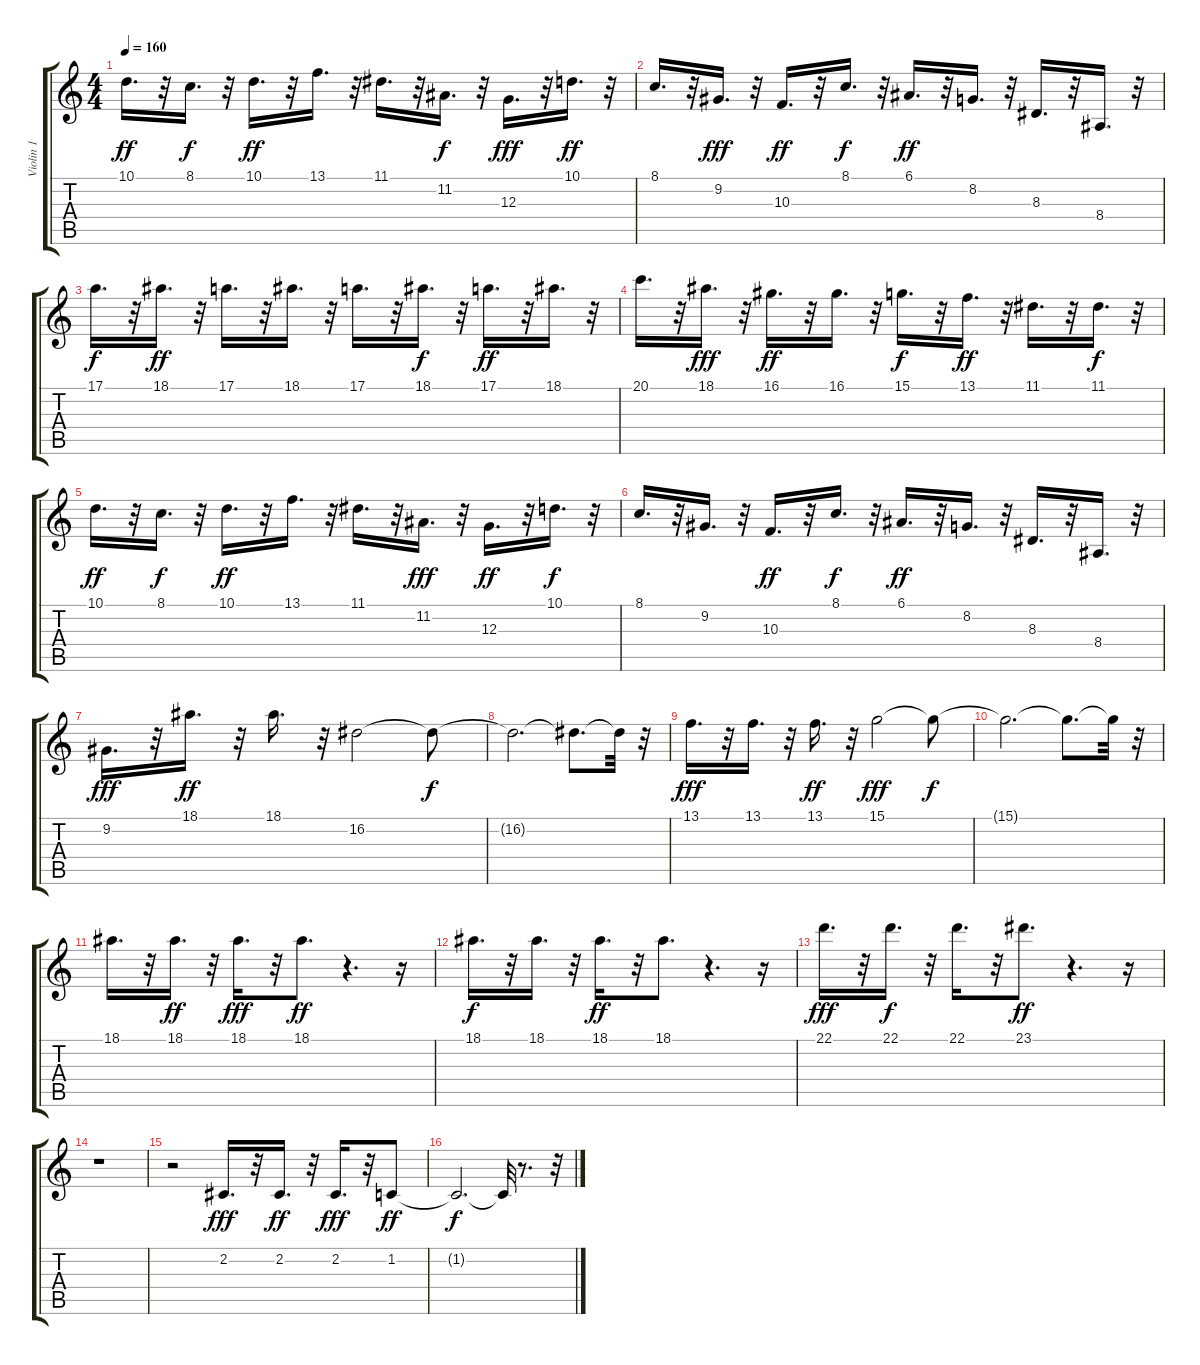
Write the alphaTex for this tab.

\track ("Violin 1 " "Violin 1 ") {instrument violin}
\staff {score tabs}
\tuning (E4 B3 G3 D3 A2 E2) {hide}
\ts (4 4)
\tempo 160
\clef g2
\ks c
10.1.16{d dy ff} r.32 8.1.16{d dy f} r.32 10.1.16{d dy ff} r.32 13.1.16{d} r.32 11.1.16{d} r.32 11.2.16{d dy f} r.32 12.3.16{d dy fff} r.32 10.1.16{d dy ff} r.32 |
8.1.16{d} r.32 9.2.16{d dy fff} r.32 10.3.16{d dy ff} r.32 8.1.16{d dy f} r.32 6.1.16{d dy ff} r.32 8.2.16{d} r.32 8.3.16{d} r.32 8.4.16{d} r.32 |
17.1.16{d dy f} r.32 18.1.16{d dy ff} r.32 17.1.16{d} r.32 18.1.16{d} r.32 17.1.16{d} r.32 18.1.16{d dy f} r.32 17.1.16{d dy ff} r.32 18.1.16{d} r.32 |
20.1.16{d} r.32 18.1.16{d dy fff} r.32 16.1.16{d dy ff} r.32 16.1.16{d} r.32 15.1.16{d dy f} r.32 13.1.16{d dy ff} r.32 11.1.16{d} r.32 11.1.16{d dy f} r.32 |
10.1.16{d dy ff} r.32 8.1.16{d dy f} r.32 10.1.16{d dy ff} r.32 13.1.16{d} r.32 11.1.16{d} r.32 11.2.16{d dy fff} r.32 12.3.16{d dy ff} r.32 10.1.16{d dy f} r.32 |
8.1.16{d} r.32 9.2.16{d} r.32 10.3.16{d dy ff} r.32 8.1.16{d dy f} r.32 6.1.16{d dy ff} r.32 8.2.16{d} r.32 8.3.16{d} r.32 8.4.16{d} r.32 |
9.2.16{d dy fff} r.32 18.1.16{d dy ff} r.32 18.1.16{d} r.32 16.2.2 16.2{t}.8{dy f} |
16.2{t}.2{d} 16.2{t}.8{d} 16.2{t}.32 r.32 |
13.1.16{d dy fff} r.32 13.1.16{d} r.32 13.1.16{d dy ff} r.32 15.1.2{dy fff} 15.1{t}.8{dy f} |
15.1{t}.2{d} 15.1{t}.8{d} 15.1{t}.32 r.32 |
18.1.16{d} r.32 18.1.16{d dy ff} r.32 18.1.16{d dy fff} r.32 18.1.8{d dy ff} r.4{d} r.16 |
18.1.16{d dy f} r.32 18.1.16{d} r.32 18.1.16{d dy ff} r.32 18.1.8{d} r.4{d} r.16 |
22.1.16{d dy fff} r.32 22.1.16{d dy f} r.32 22.1.16{d} r.32 23.1.8{d dy ff} r.4{d} r.16 |
r.1 |
r.2 2.2.16{d dy fff volume 10} r.32 2.2.16{d dy ff} r.32 2.2.16{d dy fff} r.32 1.2.8{dy ff} |
1.2{t}.2{d dy f} 1.2{t}.32 r.8{d} r.32
